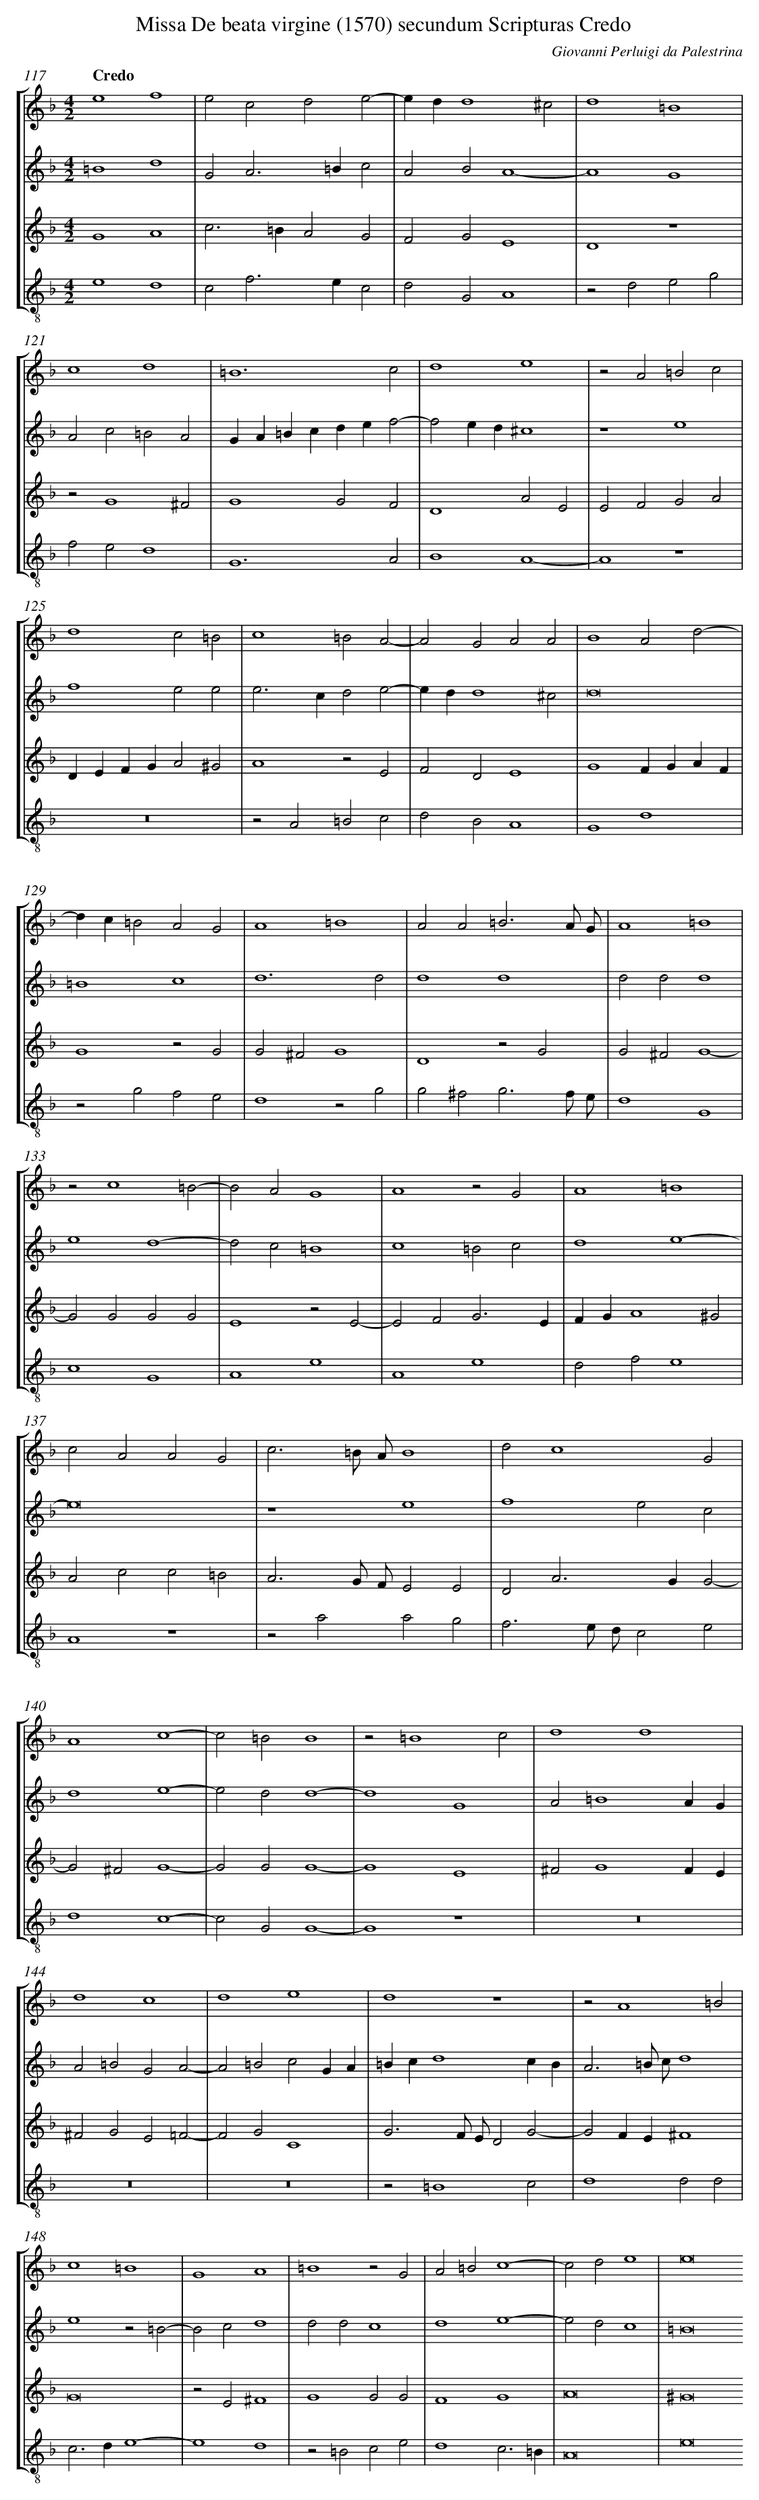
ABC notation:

X:1
T: Missa De beata virgine (1570) secundum Scripturas Credo
C: Giovanni Perluigi da Palestrina
L: 1/4
M: 4/2
Q: "Credo"
%%staves [1 2 3 4]
V: 1 clef=treble
V: 2 clef=treble
V: 3 clef=treble
V: 4 clef=treble-8
K: F
[V:1] e4f4 |
[V:2] =B4d4 |
[V:3] G4A4 |
[V:4] e4d4 |
[V:1] e2c2d2e2- |
[V:2] G2A2>=B2c2 |
[V:3] c2>=B2A2G2 |
[V:4] c2f2>e2c2 |
[V:1] edd4^c2 |
[V:2] A2B2A4- |
[V:3] F2G2E4 |
[V:4] d2G2A4 |
[V:1] d4=B4 |
[V:2] A4G4 |
[V:3] D4z4 |
[V:4] z2d2e2g2 |
[V:1] c4d4 |
[V:2] A2c2=B2A2 |
[V:3] z2G4^F2 |
[V:4] f2e2d4 |
[V:1] =B6c2 |
[V:2] GA=Bcdef2- |
[V:3] G4G2F2 |
[V:4] G6A2 |
[V:1] d4e4 |
[V:2] f2ed^c4 |
[V:3] D4A2E2 |
[V:4] B4A4- |
[V:1] z2A2=B2c2 |
[V:2] z4e4 |
[V:3] E2F2G2A2 |
[V:4] A4z4 |
[V:1] d4c2=B2 |
[V:2] f4e2e2 |
[V:3] DEFGA2^G2 |
[V:4] z8 |
[V:1] c4=B2A2- |
[V:2] e2>c2d2e2- |
[V:3] A4z2E2 |
[V:4] z2A2=B2c2 |
[V:1] A2G2A2A2 |
[V:2] edd4^c2 |
[V:3] F2D2E4 |
[V:4] d2B2A4 |
[V:1] B4A2d2- |
[V:2] d8 |
[V:3] G4FGAF |
[V:4] G4d4 |
[V:1] dc=B2A2G2 |
[V:2] =B4c4 |
[V:3] G4z2G2 |
[V:4] z2g2f2e2 |
[V:1] A4=B4 |
[V:2] d6d2 |
[V:3] G2^F2G4 |
[V:4] d4z2g2 |
[V:1] A2A2=B3A/ G/ |
[V:2] d4d4 |
[V:3] D4z2G2 |
[V:4] g2^f2g3f/ e/ |
[V:1] A4=B4 |
[V:2] d2d2d4 |
[V:3] G2^F2G4- |
[V:4] d4G4 |
[V:1] z2c4=B2- |
[V:2] e4d4- |
[V:3] G2G2G2G2 |
[V:4] c4G4 |
[V:1] B2A2G4 |
[V:2] d2c2=B4 |
[V:3] E4z2E2- |
[V:4] A4e4 |
[V:1] A4z2G2 |
[V:2] c4=B2c2 |
[V:3] E2F2G3E |
[V:4] A4e4 |
[V:1] A4=B4 |
[V:2] d4e4- |
[V:3] FGA4^G2 |
[V:4] d2f2e4 |
[V:1] c2A2A2G2 |
[V:2] e8 |
[V:3] A2c2c2=B2 |
[V:4] A4z4 |
[V:1] c3=B/ A/B4 |
[V:2] z4e4 |
[V:3] A3G/ F/E2E2 |
[V:4] z2a2a2g2 |
[V:1] d2c4G2 |
[V:2] f4e2c2 |
[V:3] D2A2>G2G2- |
[V:4] f3e/ d/c2e2 |
[V:1] A4c4- |
[V:2] d4e4- |
[V:3] G2^F2G4- |
[V:4] d4c4- |
[V:1] c2=B2B4 |
[V:2] e2d2d4- |
[V:3] G2G2G4- |
[V:4] c2G2G4- |
[V:1] z2=B4c2 |
[V:2] d4G4 |
[V:3] G4E4 |
[V:4] G4z4 |
[V:1] d4d4 |
[V:2] A2=B4AG |
[V:3] ^F2G4FE |
[V:4] z8 |
[V:1] d4c4 |
[V:2] A2=B2G2A2- |
[V:3] ^F2G2E2=F2- |
[V:4] z8 |
[V:1] d4e4 |
[V:2] A2=B2c2GA |
[V:3] F2G2C4 |
[V:4] z8 |
[V:1] d4z4 |
[V:2] =Bcd4cB |
[V:3] G3F/ E/D2G2- |
[V:4] z2=B4c2 |
[V:1] z2A4=B2 |
[V:2] A3=B/ c/d4 |
[V:3] G2FE^F4 |
[V:4] d4d2d2 |
[V:1] c4=B4 |
[V:2] e4z2=B2- |
[V:3] G8 |
[V:4] c2>d2e4- |
[V:1] G4A4 |
[V:2] B2c2d4 |
[V:3] z2E2^F4 |
[V:4] e4d4 |
[V:1] =B4z2G2 |
[V:2] d2d2c4 |
[V:3] G4G2G2 |
[V:4] z2=B2c2e2 |
[V:1] A2=B2c4- |
[V:2] d4e4- |
[V:3] F4G4 |
[V:4] d4c3=B |
[V:1] c2d2e4 |
[V:2] e2d2c4 |
[V:3] A8 |
[V:4] A8 |
[V:1] e8
[V:2] =B8
[V:3] ^G8
[V:4] e8
